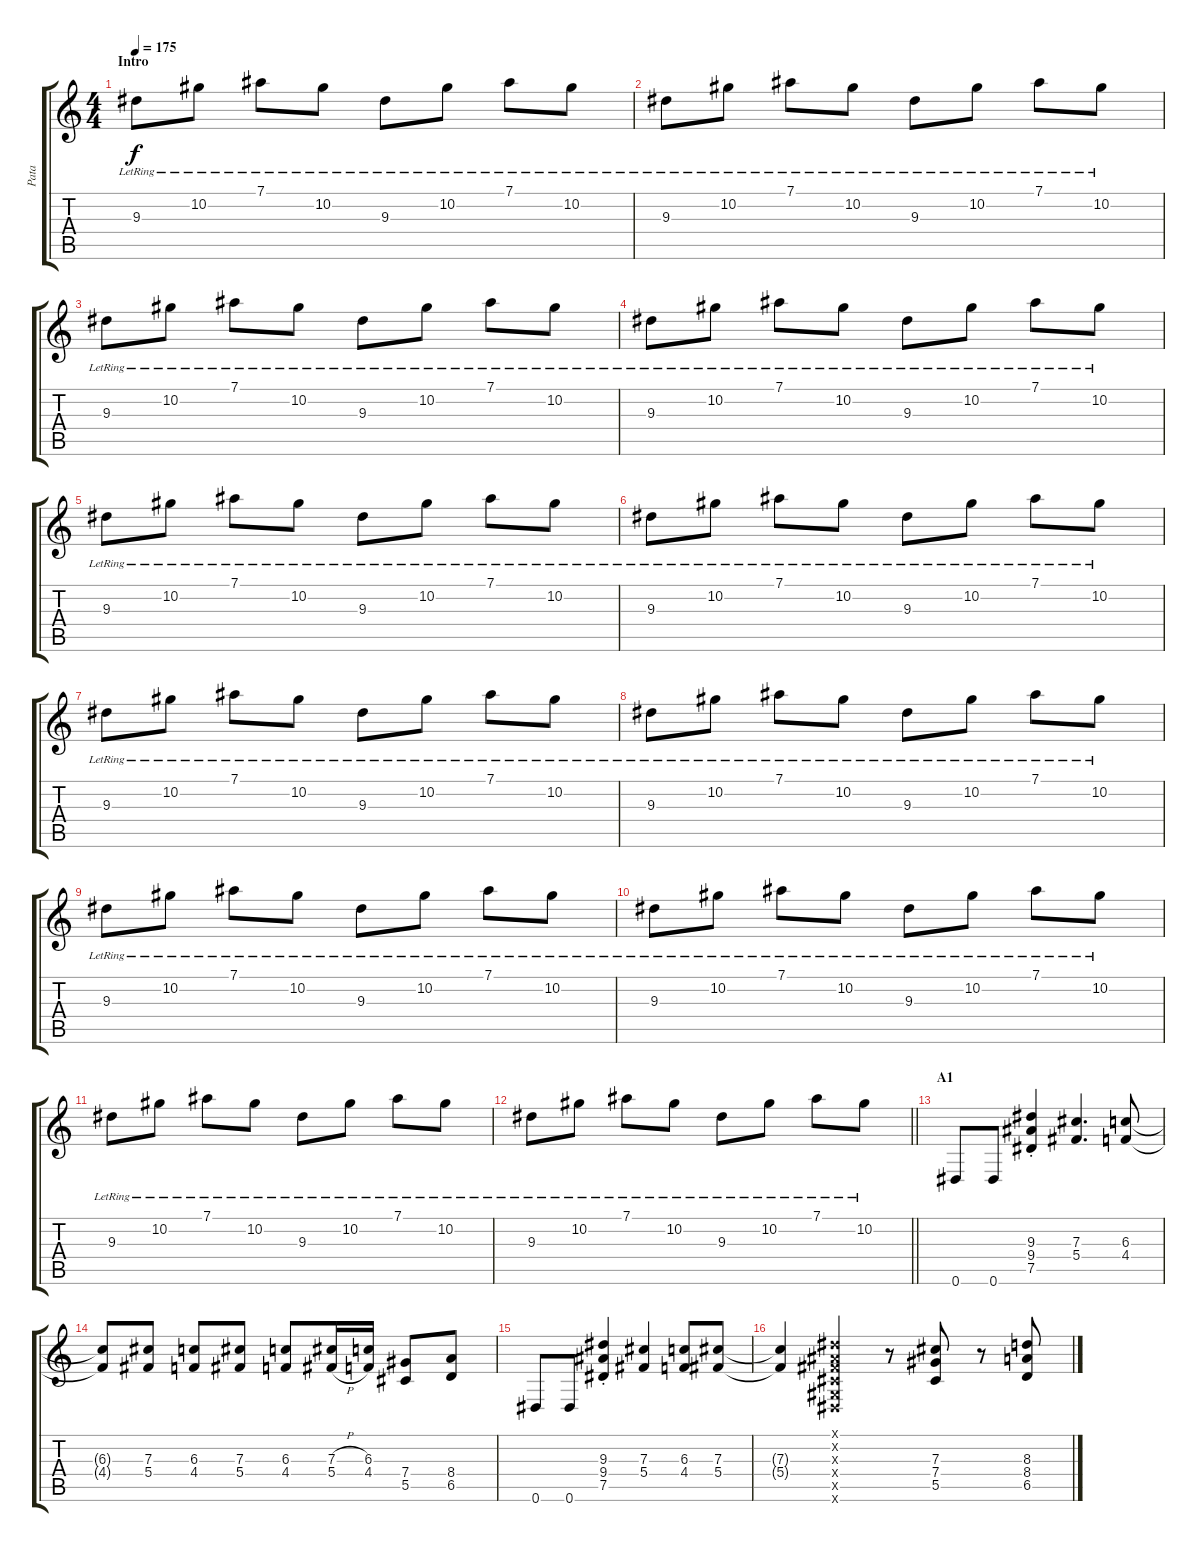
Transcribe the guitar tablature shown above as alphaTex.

\track ("Pata" "Pata") {instrument overdrivenguitar}
\staff {score tabs}
\tuning (Eb4 Bb3 Gb3 Db3 Ab2 Eb2) {hide}
\ts (4 4)
\section ("" "Intro")
\tempo 175
\clef g2
\ks c
9.3{lr}.8{dy f instrument electricguitarclean} 10.2{lr}.8 7.1{lr}.8 10.2{lr}.8 9.3{lr}.8 10.2{lr}.8 7.1{lr}.8 10.2{lr}.8 |
9.3{lr}.8 10.2{lr}.8 7.1{lr}.8 10.2{lr}.8 9.3{lr}.8 10.2{lr}.8 7.1{lr}.8 10.2{lr}.8 |
9.3{lr}.8 10.2{lr}.8 7.1{lr}.8 10.2{lr}.8 9.3{lr}.8 10.2{lr}.8 7.1{lr}.8 10.2{lr}.8 |
9.3{lr}.8 10.2{lr}.8 7.1{lr}.8 10.2{lr}.8 9.3{lr}.8 10.2{lr}.8 7.1{lr}.8 10.2{lr}.8 |
9.3{lr}.8 10.2{lr}.8 7.1{lr}.8 10.2{lr}.8 9.3{lr}.8 10.2{lr}.8 7.1{lr}.8 10.2{lr}.8 |
9.3{lr}.8 10.2{lr}.8 7.1{lr}.8 10.2{lr}.8 9.3{lr}.8 10.2{lr}.8 7.1{lr}.8 10.2{lr}.8 |
9.3{lr}.8 10.2{lr}.8 7.1{lr}.8 10.2{lr}.8 9.3{lr}.8 10.2{lr}.8 7.1{lr}.8 10.2{lr}.8 |
9.3{lr}.8 10.2{lr}.8 7.1{lr}.8 10.2{lr}.8 9.3{lr}.8 10.2{lr}.8 7.1{lr}.8 10.2{lr}.8 |
9.3{lr}.8 10.2{lr}.8 7.1{lr}.8 10.2{lr}.8 9.3{lr}.8 10.2{lr}.8 7.1{lr}.8 10.2{lr}.8 |
9.3{lr}.8 10.2{lr}.8 7.1{lr}.8 10.2{lr}.8 9.3{lr}.8 10.2{lr}.8 7.1{lr}.8 10.2{lr}.8 |
9.3{lr}.8 10.2{lr}.8 7.1{lr}.8 10.2{lr}.8 9.3{lr}.8 10.2{lr}.8 7.1{lr}.8 10.2{lr}.8 |
\barLineRight lightlight
9.3{lr}.8 10.2{lr}.8 7.1{lr}.8 10.2{lr}.8 9.3{lr}.8 10.2{lr}.8 7.1{lr}.8 10.2{lr}.8 |
\section ("" "A1")
0.6.8{instrument overdrivenguitar} 0.6.8 (9.3{st} 9.4{st} 7.5{st}).4 (7.3 5.4).4{d} (6.3 4.4).8 |
(6.3{t} 4.4{t}).8 (7.3 5.4).8 (6.3 4.4).8 (7.3 5.4).8 (6.3 4.4).8 (7.3{h} 5.4{h}).16 (6.3 4.4).16 (7.4 5.5).8 (8.4 6.5).8 |
0.6.8 0.6.8 (9.3{st} 9.4{st} 7.5{st}).4 (7.3 5.4).4 (6.3 4.4).8 (7.3 5.4).8 |
(7.3{t} 5.4{t}).4 (0.1{x} 0.2{x} 0.3{x} 0.4{x} 0.5{x} 0.6{x}).4 r.8 (7.3 7.4 5.5).8 r.8 (8.3 8.4 6.5).8
